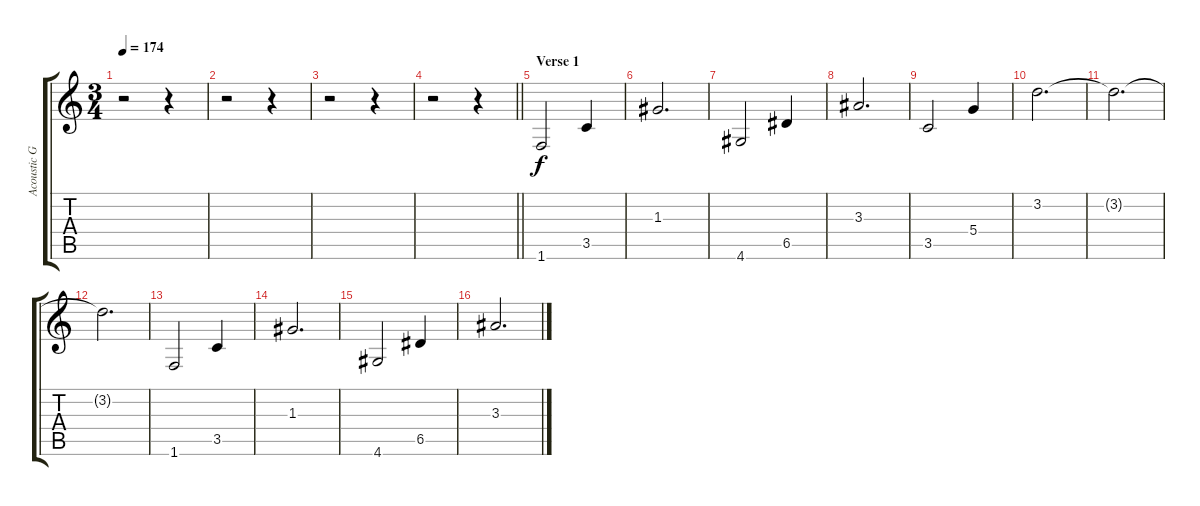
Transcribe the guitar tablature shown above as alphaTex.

\track ("Acoustic Guitar (Rudolf/Matthias)" "Acoustic G") {instrument acousticguitarsteel}
\staff {score tabs}
\tuning (E4 B3 G3 D3 A2 E2) {hide}
\ts (3 4)
\tempo 174
\clef g2
\ks c
r.2{dy f} r.4 |
r.2 r.4 |
r.2 r.4 |
\barLineRight lightlight
r.2 r.4 |
\section ("" "Verse 1")
1.6.2 3.5.4 |
1.3.2{d} |
4.6.2 6.5.4 |
3.3.2{d} |
3.5.2 5.4.4 |
3.2.2{d} |
3.2{t}.2{d} |
3.2{t}.2{d} |
1.6.2 3.5.4 |
1.3.2{d} |
4.6.2 6.5.4 |
3.3.2{d}
